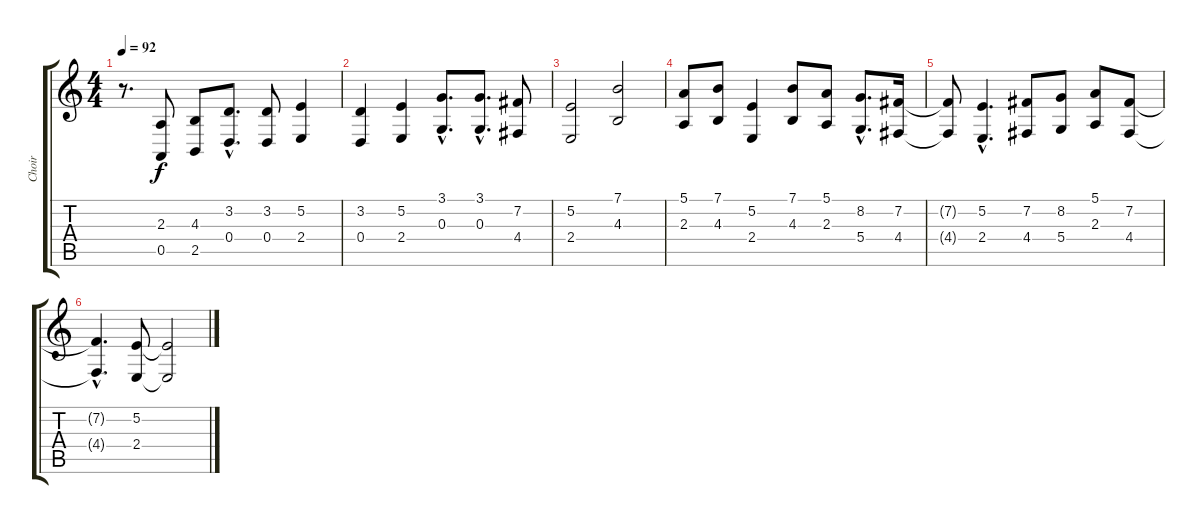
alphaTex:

\track ("Choir" "Choir") {instrument stringensemble1}
\staff {score tabs}
\tuning (E4 B3 G3 D3 A2 E2) {hide}
\ts (4 4)
\tempo 92
\clef g2
\ks c
r.8{d dy f} (2.3 0.5).8 (4.3 2.5).8 (3.2{hac} 0.4{hac}).8{d} (3.2 0.4).8 (5.2 2.4).4 |
(3.2 0.4).4 (5.2 2.4).4 (3.1{hac} 0.3{hac}).8{d} (3.1{hac} 0.3{hac}).8{d} (7.2 4.4).8 |
(5.2 2.4).2 (7.1 4.3).2 |
(5.1 2.3).8 (7.1 4.3).8 (5.2 2.4).4 (7.1 4.3).8 (5.1 2.3).8 (8.2{hac} 5.4{hac}).8{d} (7.2 4.4).16 |
(7.2{t} 4.4{t}).8 (5.2{hac} 2.4{hac}).4{d} (7.2 4.4).8 (8.2 5.4).8 (5.1 2.3).8 (7.2 4.4).8 |
(7.2{hac t} 4.4{hac t}).4{d} (5.2 2.4).8 (5.2{t} 2.4{t}).2
